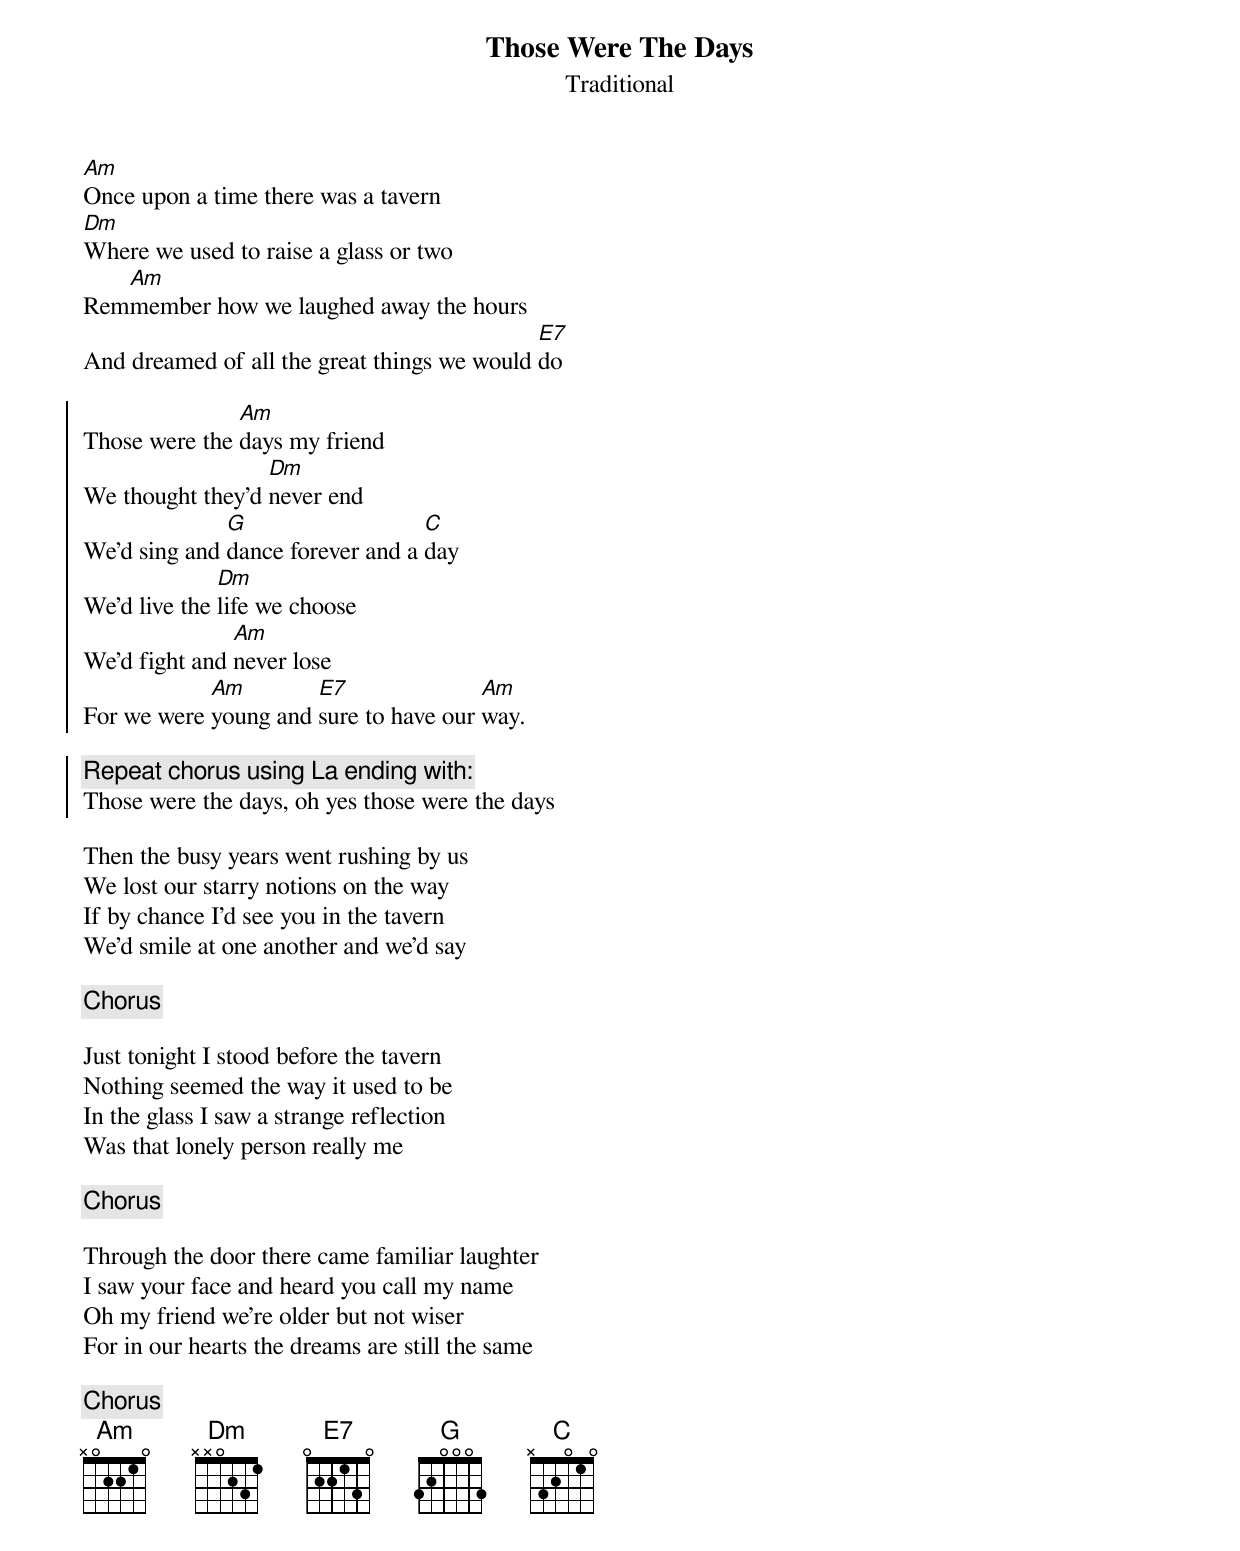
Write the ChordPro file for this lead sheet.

{t:Those Were The Days}
{st:Traditional}

[Am]Once upon a time there was a tavern
[Dm]Where we used to raise a glass or two
Rem[Am]member how we laughed away the hours
And dreamed of all the great things we would [E7]do

{soc}
Those were the [Am]days my friend
We thought they'd [Dm]never end
We'd sing and [G]dance forever and a [C]day
We'd live the [Dm]life we choose
We'd fight and [Am]never lose
For we were [Am]young and [E7]sure to have our [Am]way.

{c:Repeat chorus using La ending with:}
Those were the days, oh yes those were the days
{eoc}

Then the busy years went rushing by us
We lost our starry notions on the way
If by chance I'd see you in the tavern
We'd smile at one another and we'd say

{c:Chorus}

Just tonight I stood before the tavern
Nothing seemed the way it used to be
In the glass I saw a strange reflection
Was that lonely person really me

{c:Chorus}

Through the door there came familiar laughter
I saw your face and heard you call my name
Oh my friend we're older but not wiser
For in our hearts the dreams are still the same

{c:Chorus}
